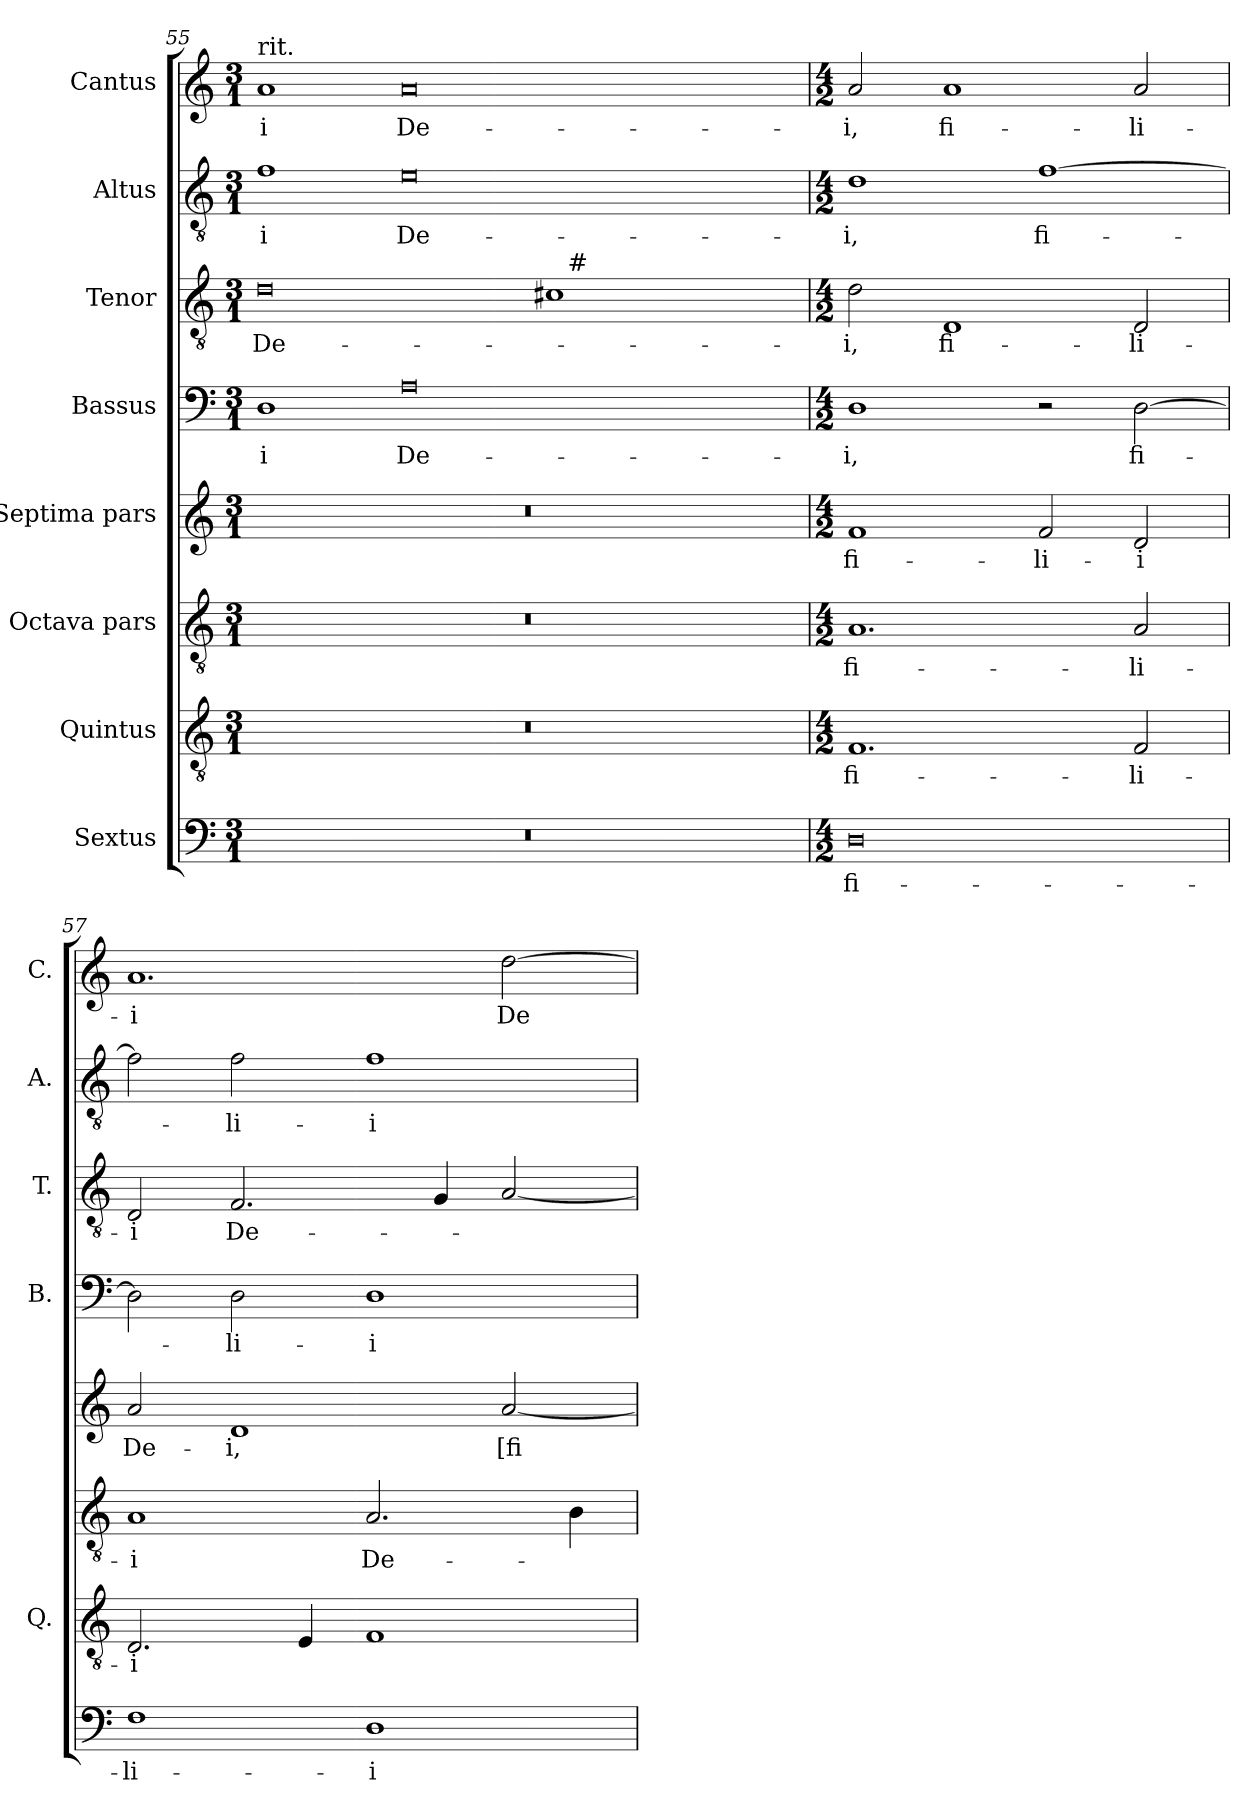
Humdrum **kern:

**kern	**text	**kern	**text	**kern	**text	**kern	**text	**kern	**text	**kern	**text	**kern	**text	**kern	**text
*part8	*part8	*part7	*part7	*part6	*part6	*part5	*part5	*part4	*part4	*part3	*part3	*part2	*part2	*part1	*part1
*staff8	*staff8	*staff7	*staff7	*staff6	*staff6	*staff5	*staff5	*staff4	*staff4	*staff3	*staff3	*staff2	*staff2	*staff1	*staff1
*I"Sextus	*	*I"Quintus	*	*I"Octava pars	*	*I"Septima pars	*	*I"Bassus	*	*I"Tenor	*	*I"Altus	*	*I"Cantus	*
*	*	*I'Q.	*	*	*	*	*	*I'B.	*	*I'T.	*	*I'A.	*	*I'C.	*
!!LO:PB:g=z
*clefF4	*	*clefGv2	*	*clefGv2	*	*clefG2	*	*clefF4	*	*clefGv2	*	*clefGv2	*	*clefG2	*
*	*	*ITrd7c12	*	*ITrd7c12	*	*	*	*	*	*ITrd7c12	*	*ITrd7c12	*	*	*
*k[]	*	*k[]	*	*k[]	*	*k[]	*	*k[]	*	*k[]	*	*k[]	*	*k[]	*
*C:	*	*C:	*	*C:	*	*C:	*	*C:	*	*C:	*	*C:	*	*C:	*
*M3/1	*	*M3/1	*	*M3/1	*	*M3/1	*	*M3/1	*	*M3/1	*	*M3/1	*	*M3/1	*
=55	=55	=55	=55	=55	=55	=55	=55	=55	=55	=55	=55	=55	=55	=55	=55
!LO:N:vis=1	!	!LO:N:vis=1	!	!LO:N:vis=1	!	!LO:N:vis=1	!	!	!	!	!	!	!	!	!
!	!	!	!	!	!	!	!	!	!LO:LY:b:color=#000000	!	!	!	!	!	!
!	!	!	!	!	!	!	!	!	!	!	!LO:LY:b:color=#000000	!	!	!	!
!	!	!	!	!	!	!	!	!	!	!	!	!	!LO:LY:b:color=#000000	!	!
!	!	!	!	!	!	!	!	!	!	!	!	!	!	!LO:TX:t=rit.	!
!	!	!	!	!	!	!	!	!	!	!	!	!	!	!	!LO:LY:b:color=#000000
*	*	*	*	*	*	*	*	*	*	*^	*	*	*	*	*
0.r	.	0.r	.	0.r	.	0.r	.	1Di	-i	0Di	1ryy	De-	1Fi	-i	1ai	-i
!	!	!	!	!	!	!	!	!	!LO:LY:b:color=#000000	!	!	!	!	!	!	!
!	!	!	!	!	!	!	!	!	!	!	!	!	!	!LO:LY:b:color=#000000	!	!
!	!	!	!	!	!	!	!	!	!	!	!	!	!	!	!	!LO:LY:b:color=#000000
.	.	.	.	.	.	.	.	0Ai	De-	.	1ryy	.	0Ei	De-	0ai	De-
.	.	.	.	.	.	.	.	.	.	1C#i	32ryy	.	.	.	.	.
.	.	.	.	.	.	.	.	.	.	.	256ryy	.	.	.	.	.
!	!	!	!	!	!	!	!	!	!	!	!LO:TX:a:t=#	!	!	!	!	!
.	.	.	.	.	.	.	.	.	.	.	2ryy	.	.	.	.	.
.	.	.	.	.	.	.	.	.	.	.	4ryy	.	.	.	.	.
.	.	.	.	.	.	.	.	.	.	.	8ryy	.	.	.	.	.
.	.	.	.	.	.	.	.	.	.	.	16ryy	.	.	.	.	.
.	.	.	.	.	.	.	.	.	.	.	64..ryy	.	.	.	.	.
*	*	*	*	*	*	*	*	*	*	*v	*v	*	*	*	*	*
=56	=56	=56	=56	=56	=56	=56	=56	=56	=56	=56	=56	=56	=56	=56	=56
*M4/2	*	*M4/2	*	*M4/2	*	*M4/2	*	*M4/2	*	*M4/2	*	*M4/2	*	*M4/2	*
*	*	*	*	*	*	*	*	*	*	*^	*	*	*	*	*
!	!LO:LY:b:color=#000000	!	!	!	!	!	!	!	!	!	!	!	!	!	!	!
*	*	*	*	*	*	*	*	*	*	*v	*v	*	*	*	*	*
*	*	*	*	*	*	*	*	*	*	*^	*	*	*	*	*
!	!	!	!LO:LY:b:color=#000000	!	!	!	!	!	!	!	!	!	!	!	!	!
*	*	*	*	*	*	*	*	*	*	*v	*v	*	*	*	*	*
*	*	*	*	*	*	*	*	*	*	*^	*	*	*	*	*
!	!	!	!	!	!LO:LY:b:color=#000000	!	!	!	!	!	!	!	!	!	!	!
*	*	*	*	*	*	*	*	*	*	*v	*v	*	*	*	*	*
*	*	*	*	*	*	*	*	*	*	*^	*	*	*	*	*
!	!	!	!	!	!	!	!LO:LY:b:color=#000000	!	!	!	!	!	!	!	!	!
*	*	*	*	*	*	*	*	*	*	*v	*v	*	*	*	*	*
*	*	*	*	*	*	*	*	*	*	*^	*	*	*	*	*
!	!	!	!	!	!	!	!	!	!LO:LY:b:color=#000000	!	!	!	!	!	!	!
*	*	*	*	*	*	*	*	*	*	*v	*v	*	*	*	*	*
*	*	*	*	*	*	*	*	*	*	*^	*	*	*	*	*
!	!	!	!	!	!	!	!	!	!	!	!	!LO:LY:b:color=#000000	!	!	!	!
*	*	*	*	*	*	*	*	*	*	*v	*v	*	*	*	*	*
*	*	*	*	*	*	*	*	*	*	*^	*	*	*	*	*
!	!	!	!	!	!	!	!	!	!	!	!	!	!	!LO:LY:b:color=#000000	!	!
*	*	*	*	*	*	*	*	*	*	*v	*v	*	*	*	*	*
*	*	*	*	*	*	*	*	*	*	*^	*	*	*	*	*
!	!	!	!	!	!	!	!	!	!	!	!	!	!	!	!	!LO:LY:b:color=#000000
*	*	*	*	*	*	*	*	*	*	*v	*v	*	*	*	*	*
0Di	fi-	1.FFi	fi-	1.AAi	fi-	1fi	fi-	1Di	-i,	2Di\	-i,	1Di	-i,	2ai/	-i,
!	!	!	!	!	!	!	!	!	!	!	!LO:LY:b:color=#000000	!	!	!	!
!	!	!	!	!	!	!	!	!	!	!	!	!	!	!	!LO:LY:b:color=#000000
.	.	.	.	.	.	.	.	.	.	1DDi	fi-	.	.	1ai	fi-
!	!	!	!	!	!	!	!LO:LY:b:color=#000000	!	!	!	!	!	!	!	!
!	!	!	!	!	!	!	!	!	!	!	!	!	!LO:LY:b:color=#000000	!	!
.	.	.	.	.	.	2fi/	-li-	2r	.	.	.	[>1Fi	fi-	.	.
!	!	!	!LO:LY:b:color=#000000	!	!	!	!	!	!	!	!	!	!	!	!
!	!	!	!	!	!LO:LY:b:color=#000000	!	!	!	!	!	!	!	!	!	!
!	!	!	!	!	!	!	!LO:LY:b:color=#000000	!	!	!	!	!	!	!	!
!	!	!	!	!	!	!	!	!	!LO:LY:b:color=#000000	!	!	!	!	!	!
!	!	!	!	!	!	!	!	!	!	!	!LO:LY:b:color=#000000	!	!	!	!
!	!	!	!	!	!	!	!	!	!	!	!	!	!	!	!LO:LY:b:color=#000000
.	.	2FFi/	-li-	2AAi/	-li-	2di/	-i	[>2Di\	fi-	2DDi/	-li-	.	.	2ai/	-li-
=57	=57	=57	=57	=57	=57	=57	=57	=57	=57	=57	=57	=57	=57	=57	=57
!	!LO:LY:b:color=#000000	!	!	!	!	!	!	!	!	!	!	!	!	!	!
!	!	!	!LO:LY:b:color=#000000	!	!	!	!	!	!	!	!	!	!	!	!
!	!	!	!	!	!LO:LY:b:color=#000000	!	!	!	!	!	!	!	!	!	!
!	!	!	!	!	!	!	!LO:LY:b:color=#000000	!	!	!	!	!	!	!	!
!	!	!	!	!	!	!	!	!	!	!	!LO:LY:b:color=#000000	!	!	!	!
!	!	!	!	!	!	!	!	!	!	!	!	!	!	!	!LO:LY:b:color=#000000
1Fi	-li-	2.DDi/	-i	1AAi	-i	2ai/	De-	2Di\]	.	2DDi/	-i	2Fi\]	.	1.ai	-i
!	!	!	!	!	!	!	!LO:LY:b:color=#000000	!	!	!	!	!	!	!	!
!	!	!	!	!	!	!	!	!	!LO:LY:b:color=#000000	!	!	!	!	!	!
!	!	!	!	!	!	!	!	!	!	!	!LO:LY:b:color=#000000	!	!	!	!
!	!	!	!	!	!	!	!	!	!	!	!	!	!LO:LY:b:color=#000000	!	!
.	.	.	.	.	.	1di	-i,	2Di\	-li-	2.FFi/	De-	2Fi\	-li-	.	.
.	.	4EEi/	.	.	.	.	.	.	.	.	.	.	.	.	.
!	!LO:LY:b:color=#000000	!	!	!	!	!	!	!	!	!	!	!	!	!	!
!	!	!	!	!	!LO:LY:b:color=#000000	!	!	!	!	!	!	!	!	!	!
!	!	!	!	!	!	!	!	!	!LO:LY:b:color=#000000	!	!	!	!	!	!
!	!	!	!	!	!	!	!	!	!	!	!	!	!LO:LY:b:color=#000000	!	!
1Di	-i	1FFi	.	2.AAi/	De-	.	.	1Di	-i	.	.	1Fi	-i	.	.
.	.	.	.	.	.	.	.	.	.	4GGi/	.	.	.	.	.
!	!	!	!	!	!	!	!LO:LY:b:color=#000000	!	!	!	!	!	!	!	!
!	!	!	!	!	!	!	!	!	!	!	!	!	!	!	!LO:LY:b:color=#000000
.	.	.	.	.	.	[<2ai/	[fi-	.	.	[<2AAi/	.	.	.	[>2ddi\	De-
.	.	.	.	4BBi\	.	.	.	.	.	.	.	.	.	.	.
=	=	=	=	=	=	=	=	=	=	=	=	=	=	=	=
*-	*-	*-	*-	*-	*-	*-	*-	*-	*-	*-	*-	*-	*-	*-	*-
